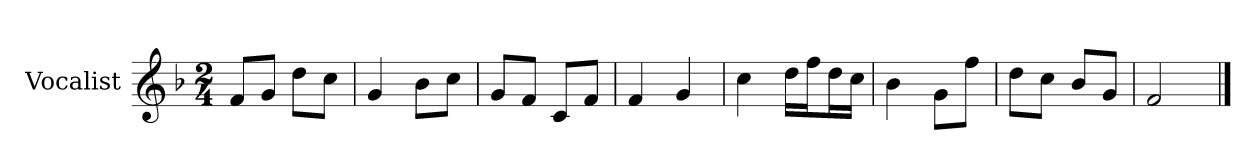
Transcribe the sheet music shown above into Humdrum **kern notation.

**kern
*part1
*staff1
*I"Vocalist
*k[b-]
*F:
*M2/4
=
8fL
8gJ
8ddL
8ccJ
=1
4g
8b-L
8ccJ
=2
8gL
8fJ
8cL
8fJ
=3
4f
4g
=4
4cc
16ddLL
16ffJ
16ddL
16ccJJ
=5
4b-
8gL
8ffJ
=6
8ddL
8ccJ
8b-L
8gJ
=7
2f
==
*-
